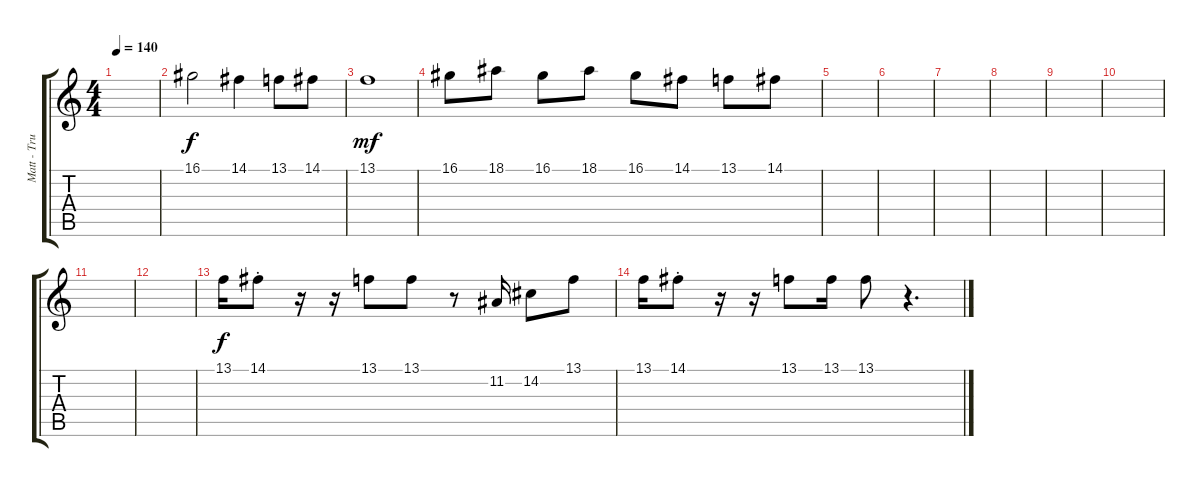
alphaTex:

\track ("Matt - Trumpet" "Matt - Tru") {instrument trumpet}
\staff {score tabs}
\tuning (E4 B3 G3 D3 A2 E2) {hide}
\ts (4 4)
\tempo 140
\clef g2
\ks c
|
16.1.2{volume 14} 14.1.4 13.1.8 14.1.8 |
13.1.1{dy mf} |
16.1.8 18.1.8 16.1.8 18.1.8 16.1.8 14.1.8 13.1.8 14.1.8 |
|
|
|
|
|
|
|
|
13.1.16{dy f} 14.1{st}.8 r.16 r.16 13.1.8 13.1.8 r.8 11.2.16 14.2.8 13.1.8 |
13.1.16 14.1{st}.8 r.16 r.16 13.1.8 13.1.16 13.1.8 r.4{d}
